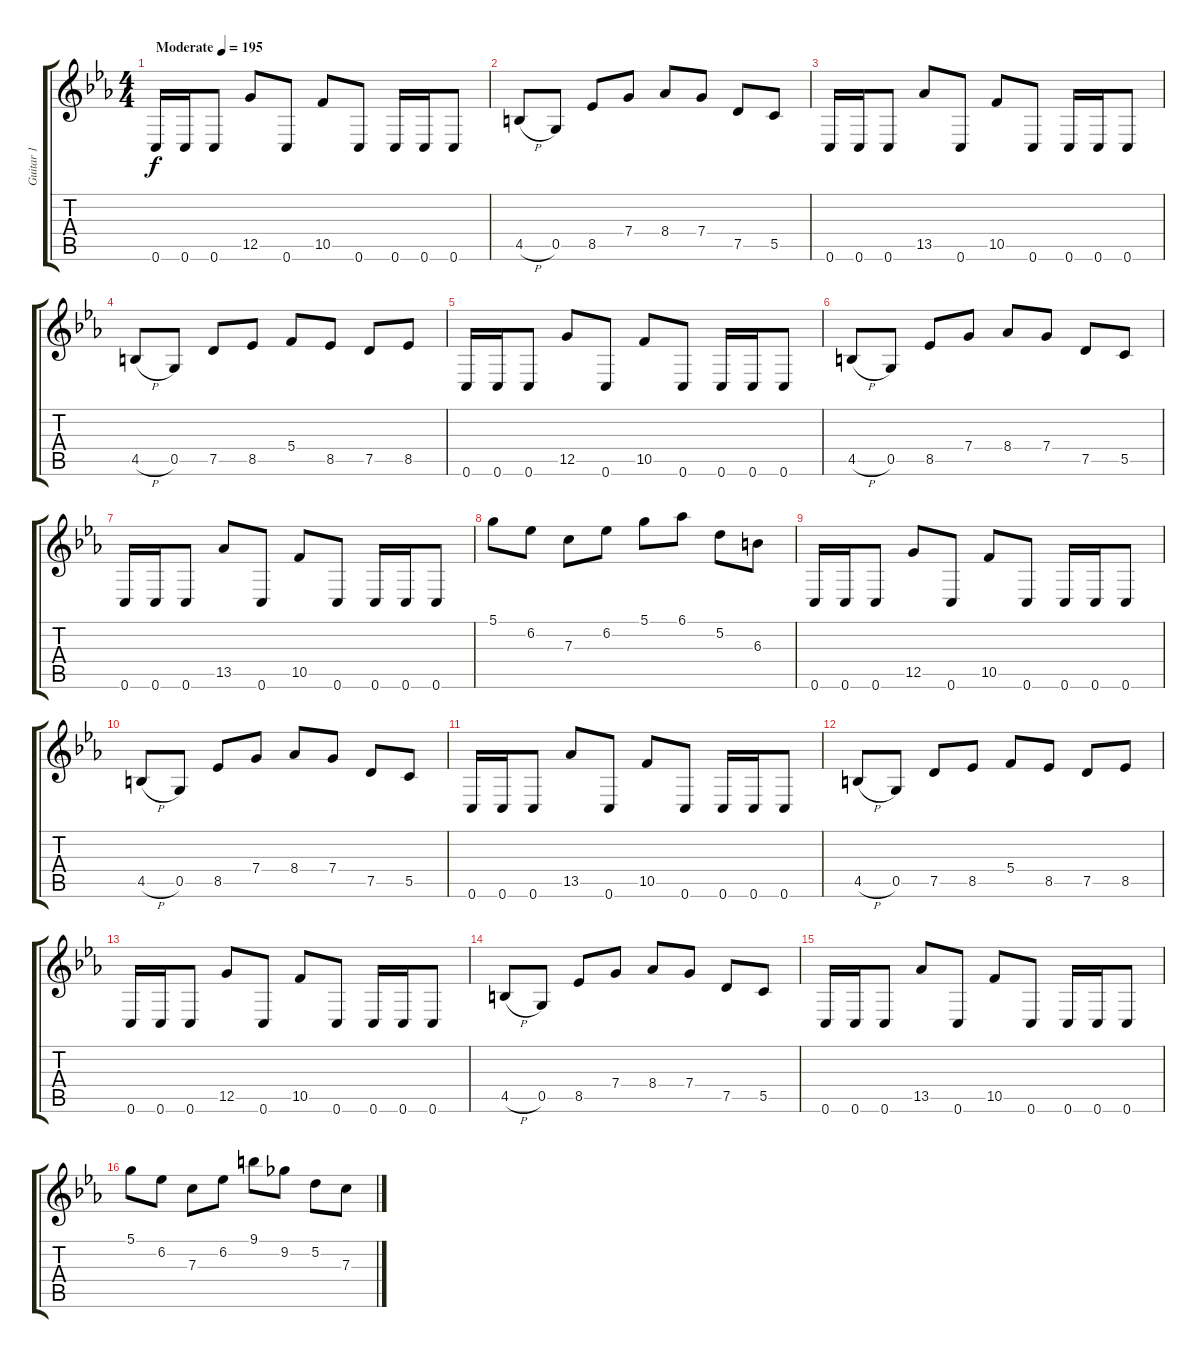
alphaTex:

\track ("Guitar 1" "Guitar 1") {instrument distortionguitar}
\staff {score tabs}
\tuning (D4 A3 F3 C3 G2 C2) {hide}
\ts (4 4)
\tempo (195 "Moderate")
\clef g2
\ks cminor
0.6.16{dy f instrument distortionguitar} 0.6.16 0.6.8 12.5.8 0.6.8 10.5.8 0.6.8 0.6.16 0.6.16 0.6.8 |
4.5{h}.8 0.5.8 8.5.8 7.4.8 8.4.8 7.4.8 7.5.8 5.5.8 |
0.6.16 0.6.16 0.6.8 13.5.8 0.6.8 10.5.8 0.6.8 0.6.16 0.6.16 0.6.8 |
4.5{h}.8 0.5.8 7.5.8 8.5.8 5.4.8 8.5.8 7.5.8 8.5.8 |
0.6.16 0.6.16 0.6.8 12.5.8 0.6.8 10.5.8 0.6.8 0.6.16 0.6.16 0.6.8 |
4.5{h}.8 0.5.8 8.5.8 7.4.8 8.4.8 7.4.8 7.5.8 5.5.8 |
0.6.16 0.6.16 0.6.8 13.5.8 0.6.8 10.5.8 0.6.8 0.6.16 0.6.16 0.6.8 |
5.1.8 6.2.8 7.3.8 6.2.8 5.1.8 6.1.8 5.2.8 6.3.8 |
0.6.16 0.6.16 0.6.8 12.5.8 0.6.8 10.5.8 0.6.8 0.6.16 0.6.16 0.6.8 |
4.5{h}.8 0.5.8 8.5.8 7.4.8 8.4.8 7.4.8 7.5.8 5.5.8 |
0.6.16 0.6.16 0.6.8 13.5.8 0.6.8 10.5.8 0.6.8 0.6.16 0.6.16 0.6.8 |
4.5{h}.8 0.5.8 7.5.8 8.5.8 5.4.8 8.5.8 7.5.8 8.5.8 |
0.6.16 0.6.16 0.6.8 12.5.8 0.6.8 10.5.8 0.6.8 0.6.16 0.6.16 0.6.8 |
4.5{h}.8 0.5.8 8.5.8 7.4.8 8.4.8 7.4.8 7.5.8 5.5.8 |
0.6.16 0.6.16 0.6.8 13.5.8 0.6.8 10.5.8 0.6.8 0.6.16 0.6.16 0.6.8 |
5.1.8 6.2.8 7.3.8 6.2.8 9.1.8 9.2.8 5.2.8 7.3.8
